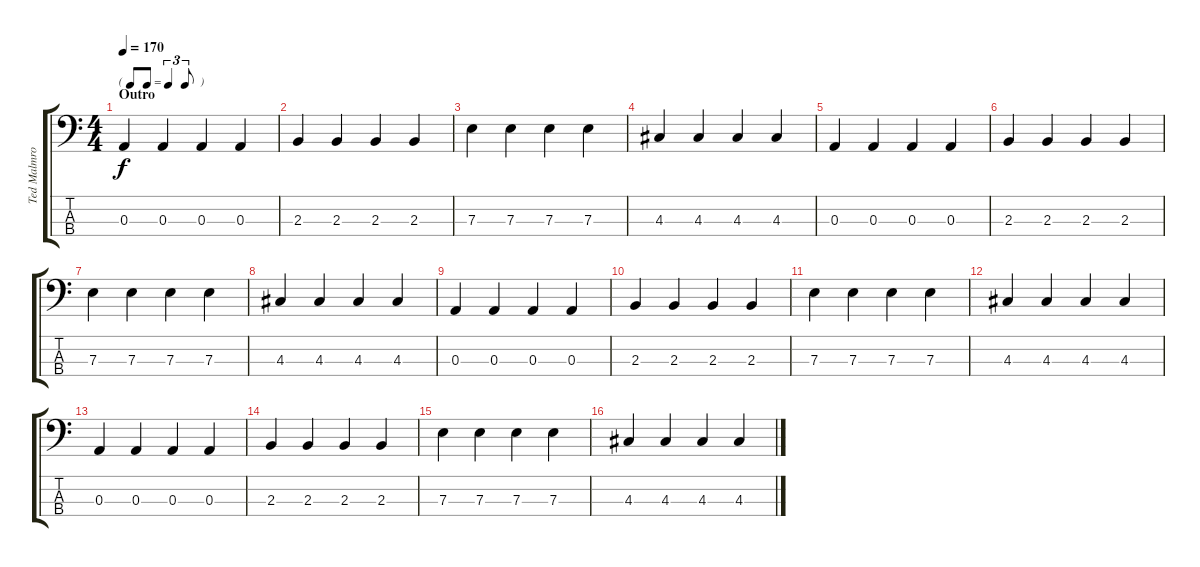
\track ("Ted Malmros - Bass" "Ted Malmro") {instrument electricbasspick}
\staff {score tabs}
\tuning (G2 D2 A1 E1) {hide}
\ts (4 4)
\tf triplet8th
\section ("" "Outro")
\tempo 170
\clef f4
\ks c
0.3.4{dy f} 0.3.4 0.3.4 0.3.4 |
2.3.4 2.3.4 2.3.4 2.3.4 |
7.3.4 7.3.4 7.3.4 7.3.4 |
4.3.4 4.3.4 4.3.4 4.3.4 |
0.3.4 0.3.4 0.3.4 0.3.4 |
2.3.4 2.3.4 2.3.4 2.3.4 |
7.3.4 7.3.4 7.3.4 7.3.4 |
4.3.4 4.3.4 4.3.4 4.3.4 |
0.3.4 0.3.4 0.3.4 0.3.4 |
2.3.4 2.3.4 2.3.4 2.3.4 |
7.3.4 7.3.4 7.3.4 7.3.4 |
4.3.4 4.3.4 4.3.4 4.3.4 |
0.3.4 0.3.4 0.3.4 0.3.4 |
2.3.4 2.3.4 2.3.4 2.3.4 |
7.3.4 7.3.4 7.3.4 7.3.4 |
4.3.4 4.3.4 4.3.4 4.3.4
